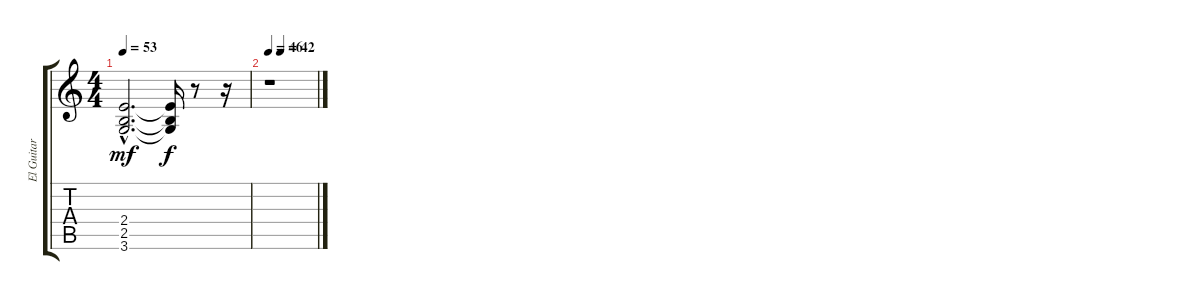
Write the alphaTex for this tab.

\track ("El Guitar" "El Guitar") {instrument overdrivenguitar}
\staff {score tabs}
\tuning (E4 B3 G3 D3 A2 E2) {hide}
\ts (4 4)
\tempo 53
\clef g2
\ks c
(2.4{hac} 2.5{hac} 3.6{hac}).2{d dy mf} (2.4{t} 2.5{t} 3.6{t}).16{dy f} r.8 r.16 |
\tempo 46
\tempo (42 0.25)
r.1
